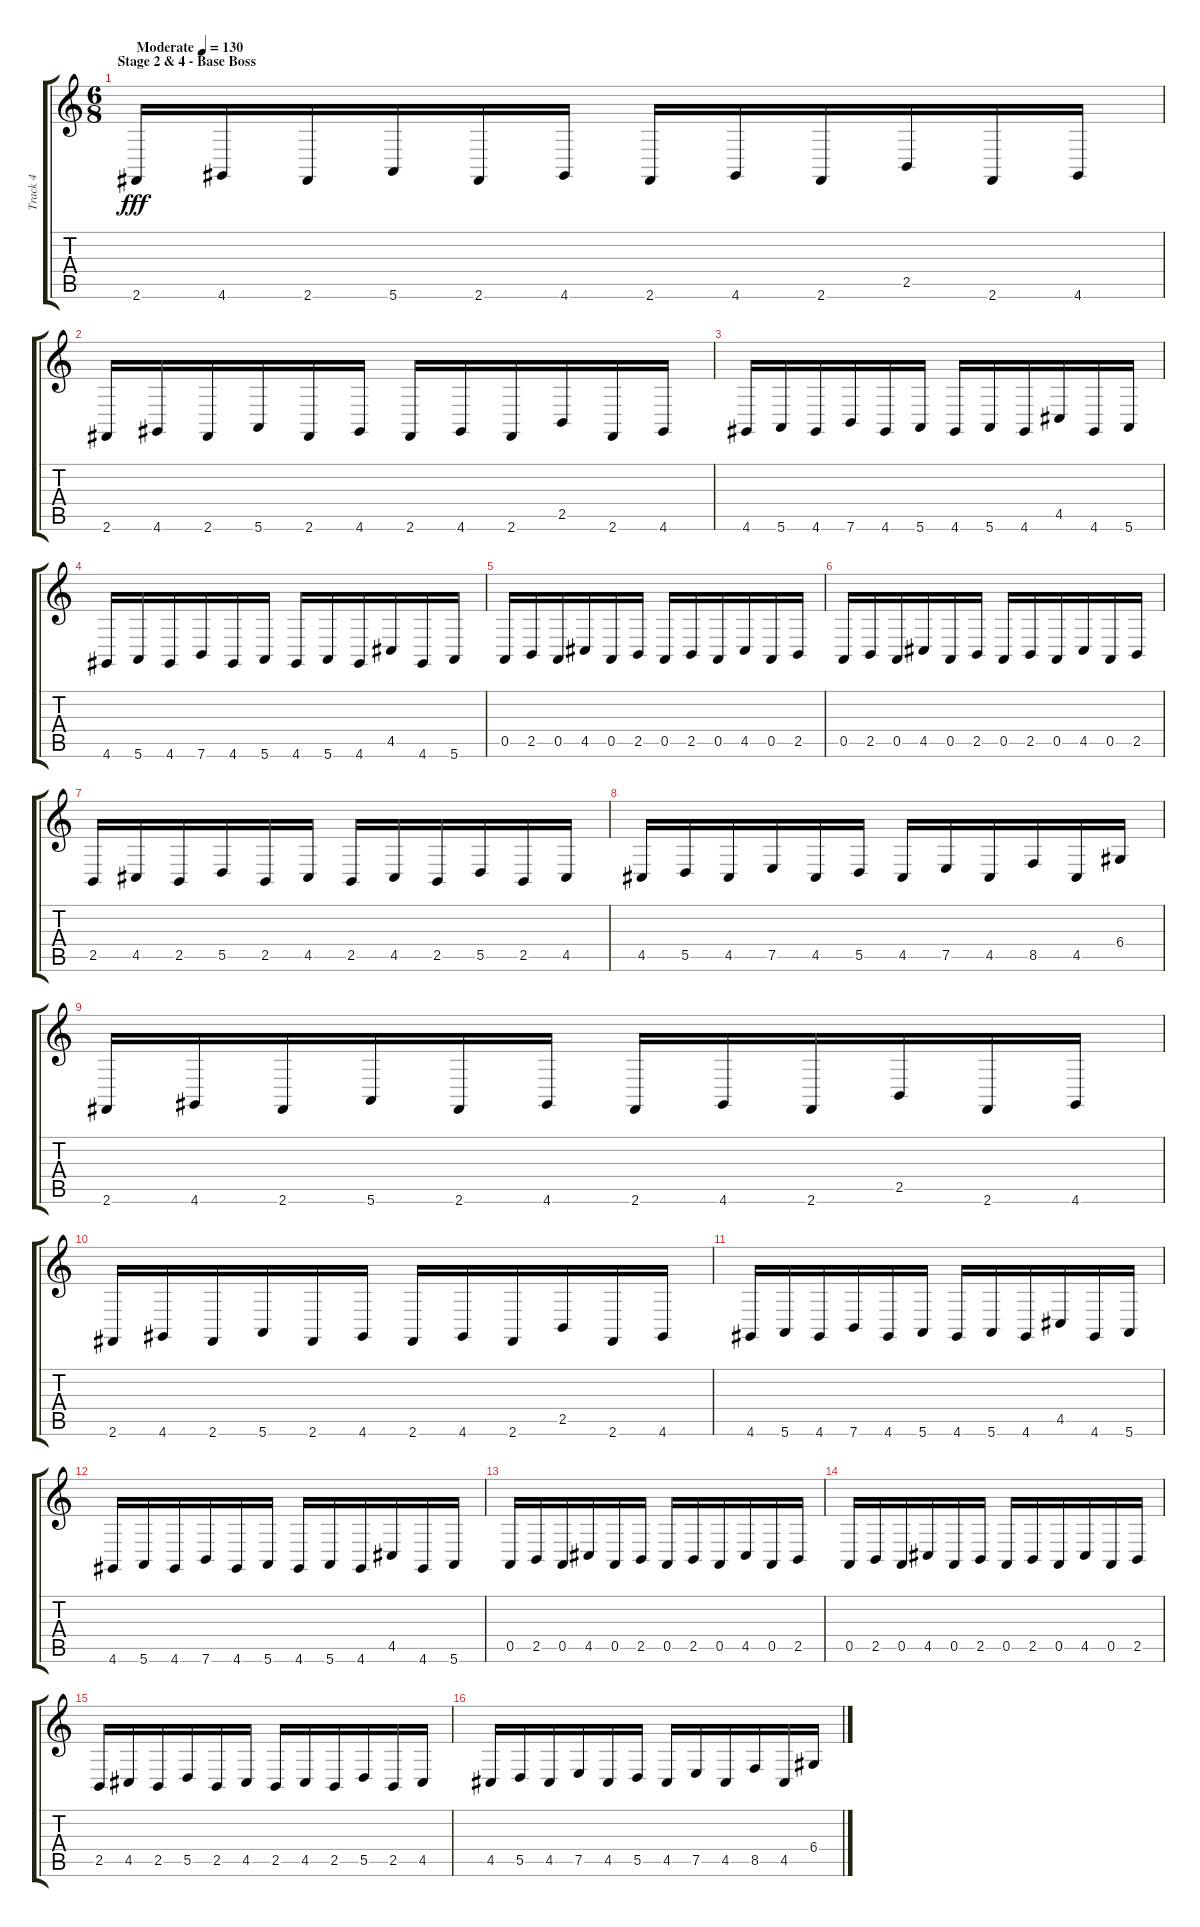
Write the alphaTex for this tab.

\track ("Track 4" "Track 4") {instrument stringensemble1}
\staff {score tabs}
\tuning (E4 B3 G3 D3 A2 E2) {hide}
\ts (6 8)
\section ("" "Stage 2 & 4 - Base Boss")
\tempo (130 "Moderate")
\clef g2
\ks c
2.6.16{dy fff instrument stringensemble1} 4.6.16 2.6.16 5.6.16 2.6.16 4.6.16 2.6.16 4.6.16 2.6.16 2.5.16 2.6.16 4.6.16 |
2.6.16 4.6.16 2.6.16 5.6.16 2.6.16 4.6.16 2.6.16 4.6.16 2.6.16 2.5.16 2.6.16 4.6.16 |
4.6.16 5.6.16 4.6.16 7.6.16 4.6.16 5.6.16 4.6.16 5.6.16 4.6.16 4.5.16 4.6.16 5.6.16 |
4.6.16 5.6.16 4.6.16 7.6.16 4.6.16 5.6.16 4.6.16 5.6.16 4.6.16 4.5.16 4.6.16 5.6.16 |
0.5.16 2.5.16 0.5.16 4.5.16 0.5.16 2.5.16 0.5.16 2.5.16 0.5.16 4.5.16 0.5.16 2.5.16 |
0.5.16 2.5.16 0.5.16 4.5.16 0.5.16 2.5.16 0.5.16 2.5.16 0.5.16 4.5.16 0.5.16 2.5.16 |
2.5.16 4.5.16 2.5.16 5.5.16 2.5.16 4.5.16 2.5.16 4.5.16 2.5.16 5.5.16 2.5.16 4.5.16 |
4.5.16 5.5.16 4.5.16 7.5.16 4.5.16 5.5.16 4.5.16 7.5.16 4.5.16 8.5.16 4.5.16 6.4.16 |
2.6.16 4.6.16 2.6.16 5.6.16 2.6.16 4.6.16 2.6.16 4.6.16 2.6.16 2.5.16 2.6.16 4.6.16 |
2.6.16 4.6.16 2.6.16 5.6.16 2.6.16 4.6.16 2.6.16 4.6.16 2.6.16 2.5.16 2.6.16 4.6.16 |
4.6.16 5.6.16 4.6.16 7.6.16 4.6.16 5.6.16 4.6.16 5.6.16 4.6.16 4.5.16 4.6.16 5.6.16 |
4.6.16 5.6.16 4.6.16 7.6.16 4.6.16 5.6.16 4.6.16 5.6.16 4.6.16 4.5.16 4.6.16 5.6.16 |
0.5.16 2.5.16 0.5.16 4.5.16 0.5.16 2.5.16 0.5.16 2.5.16 0.5.16 4.5.16 0.5.16 2.5.16 |
0.5.16 2.5.16 0.5.16 4.5.16 0.5.16 2.5.16 0.5.16 2.5.16 0.5.16 4.5.16 0.5.16 2.5.16 |
2.5.16 4.5.16 2.5.16 5.5.16 2.5.16 4.5.16 2.5.16 4.5.16 2.5.16 5.5.16 2.5.16 4.5.16 |
4.5.16 5.5.16 4.5.16 7.5.16 4.5.16 5.5.16 4.5.16 7.5.16 4.5.16 8.5.16 4.5.16 6.4.16
